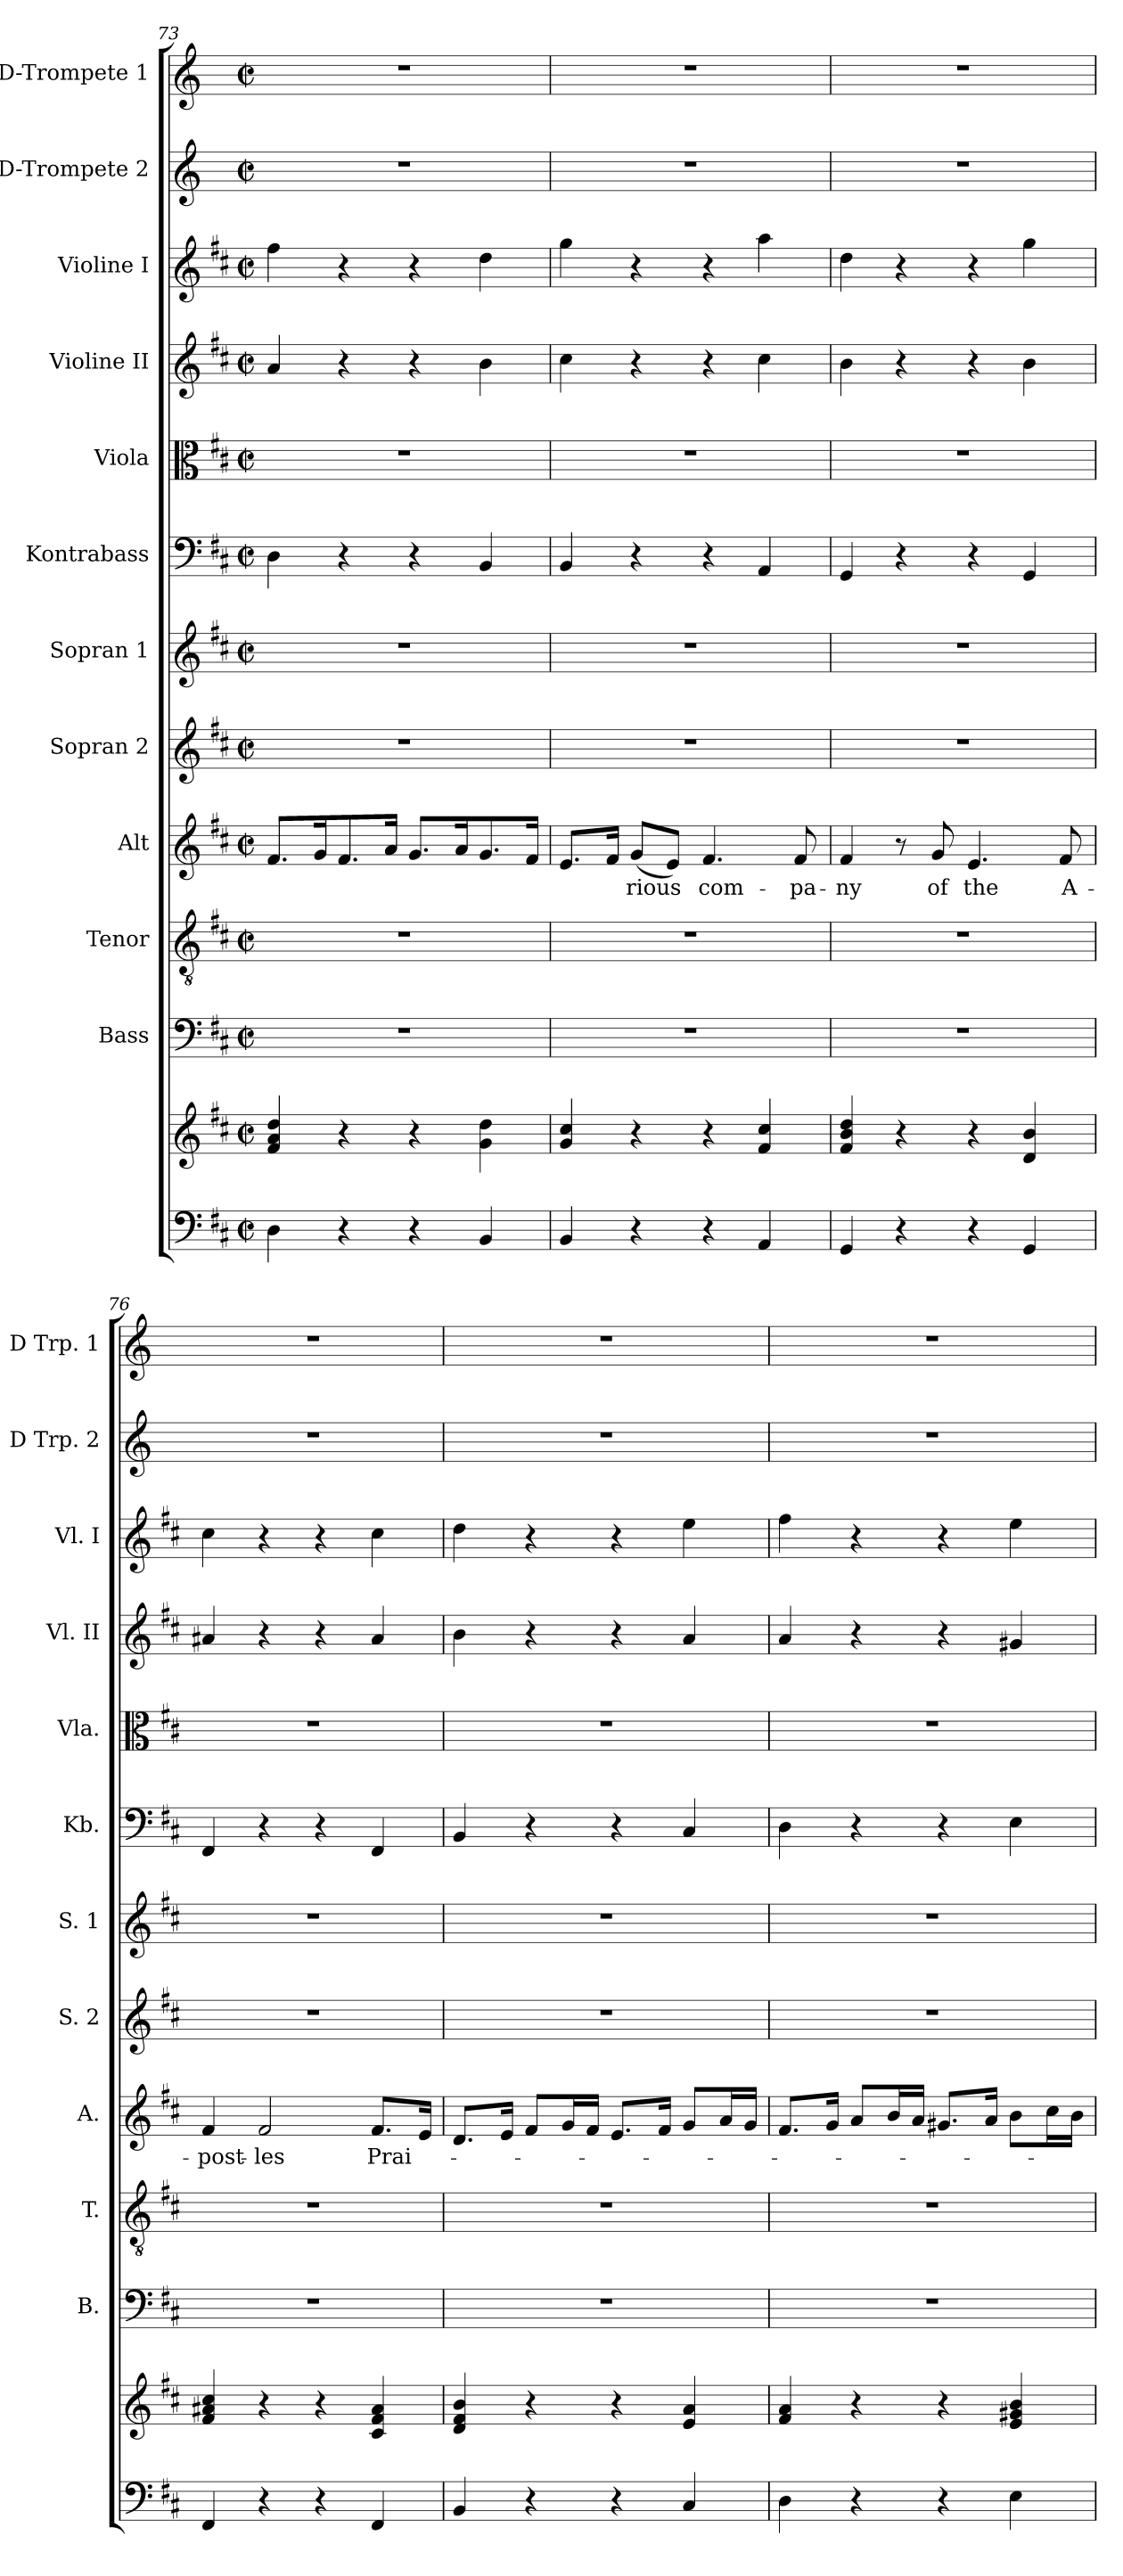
**kern	**kern	**kern	**kern	**kern	**text	**kern	**kern	**kern	**kern	**kern	**kern	**kern	**kern
*part12	*part12	*part11	*part10	*part9	*part9	*part8	*part7	*part6	*part5	*part4	*part3	*part2	*part1
*staff13	*staff12	*staff11	*staff10	*staff9	*staff9	*staff8	*staff7	*staff6	*staff5	*staff4	*staff3	*staff2	*staff1
*	*	*I"Bass	*I"Tenor	*I"Alt	*	*I"Sopran 2	*I"Sopran 1	*I"Kontrabass	*I"Viola	*I"Violine II	*I"Violine I	*I"D-Trompete 2	*I"D-Trompete 1
*	*	*I'B.	*I'T.	*I'A.	*	*I'S. 2	*I'S. 1	*I'Kb.	*I'Vla.	*I'Vl. II	*I'Vl. I	*I'D Trp. 2	*I'D Trp. 1
*clefF4	*clefG2	*clefF4	*clefGv2	*clefG2	*	*clefG2	*clefG2	*clefF4	*clefC3	*clefG2	*clefG2	*clefG2	*clefG2
*	*	*	*	*	*	*	*	*ITrd7c12	*	*	*	*ITrd-1c-2	*ITrd-1c-2
*k[f#c#]	*k[f#c#]	*k[f#c#]	*k[f#c#]	*k[f#c#]	*	*k[f#c#]	*k[f#c#]	*k[f#c#]	*k[f#c#]	*k[f#c#]	*k[f#c#]	*k[f#c#]	*k[f#c#]
*D:	*D:	*D:	*D:	*D:	*	*D:	*D:	*D:	*D:	*D:	*D:	*D:	*D:
*M2/2	*M2/2	*M2/2	*M2/2	*M2/2	*	*M2/2	*M2/2	*M2/2	*M2/2	*M2/2	*M2/2	*M2/2	*M2/2
*met(c|)	*met(c|)	*met(c|)	*met(c|)	*met(c|)	*	*met(c|)	*met(c|)	*met(c|)	*met(c|)	*met(c|)	*met(c|)	*met(c|)	*met(c|)
=73	=73	=73	=73	=73	=73	=73	=73	=73	=73	=73	=73	=73	=73
4D\	4f#/ 4a/ 4dd/	1r	1r	8.f#/L	.	1r	1r	4DD\	1r	4a/	4ff#\	1r	1r
.	.	.	.	16g/k	.	.	.	.	.	.	.	.	.
4r	4r	.	.	8.f#/	.	.	.	4r	.	4r	4r	.	.
.	.	.	.	16a/Jk	.	.	.	.	.	.	.	.	.
4r	4r	.	.	8.g/L	.	.	.	4r	.	4r	4r	.	.
.	.	.	.	16a/k	.	.	.	.	.	.	.	.	.
4BB/	4g\ 4dd\	.	.	8.g/	.	.	.	4BBB/	.	4b\	4dd\	.	.
.	.	.	.	16f#/Jk	.	.	.	.	.	.	.	.	.
=74	=74	=74	=74	=74	=74	=74	=74	=74	=74	=74	=74	=74	=74
4BB/	4g/ 4cc#/	1r	1r	8.e/L	.	1r	1r	4BBB/	1r	4cc#\	4gg\	1r	1r
.	.	.	.	16f#/Jk	.	.	.	.	.	.	.	.	.
!	!	!	!	!	!LO:LY:b	!	!	!	!	!	!	!	!
4r	4r	.	.	(<8g/L	-rious	.	.	4r	.	4r	4r	.	.
.	.	.	.	8e/J)	.	.	.	.	.	.	.	.	.
!	!	!	!	!	!LO:LY:b	!	!	!	!	!	!	!	!
4r	4r	.	.	4.f#/	com-	.	.	4r	.	4r	4r	.	.
4AA/	4f#/ 4cc#/	.	.	.	.	.	.	4AAA/	.	4cc#\	4aa\	.	.
!	!	!	!	!	!LO:LY:b	!	!	!	!	!	!	!	!
.	.	.	.	8f#/	-pa-	.	.	.	.	.	.	.	.
!!LO:PB:g=z
=75	=75	=75	=75	=75	=75	=75	=75	=75	=75	=75	=75	=75	=75
!	!	!	!	!	!LO:LY:b	!	!	!	!	!	!	!	!
4GG/	4f#/ 4b/ 4dd/	1r	1r	4f#/	-ny	1r	1r	4GGG/	1r	4b\	4dd\	1r	1r
4r	4r	.	.	8r	.	.	.	4r	.	4r	4r	.	.
!	!	!	!	!	!LO:LY:b	!	!	!	!	!	!	!	!
.	.	.	.	8g/	of	.	.	.	.	.	.	.	.
!	!	!	!	!	!LO:LY:b	!	!	!	!	!	!	!	!
4r	4r	.	.	4.e/	the	.	.	4r	.	4r	4r	.	.
4GG/	4d/ 4b/	.	.	.	.	.	.	4GGG/	.	4b\	4gg\	.	.
!	!	!	!	!	!LO:LY:b	!	!	!	!	!	!	!	!
.	.	.	.	8f#/	A-	.	.	.	.	.	.	.	.
=76	=76	=76	=76	=76	=76	=76	=76	=76	=76	=76	=76	=76	=76
!	!	!	!	!	!LO:LY:b	!	!	!	!	!	!	!	!
4FF#/	4f#/ 4a#X/ 4cc#/	1r	1r	4f#/	-post-	1r	1r	4FFF#/	1r	4a#X/	4cc#\	1r	1r
!	!	!	!	!	!LO:LY:b	!	!	!	!	!	!	!	!
4r	4r	.	.	2f#/	-les	.	.	4r	.	4r	4r	.	.
4r	4r	.	.	.	.	.	.	4r	.	4r	4r	.	.
!	!	!	!	!	!LO:LY:b	!	!	!	!	!	!	!	!
4FF#/	4c#/ 4f#/ 4a#/	.	.	8.f#/L	Prai-	.	.	4FFF#/	.	4a#/	4cc#\	.	.
.	.	.	.	16e/Jk	.	.	.	.	.	.	.	.	.
=77	=77	=77	=77	=77	=77	=77	=77	=77	=77	=77	=77	=77	=77
4BB/	4d/ 4f#/ 4b/	1r	1r	8.d/L	.	1r	1r	4BBB/	1r	4b\	4dd\	1r	1r
.	.	.	.	16e/Jk	.	.	.	.	.	.	.	.	.
4r	4r	.	.	8f#/L	.	.	.	4r	.	4r	4r	.	.
.	.	.	.	16g/L	.	.	.	.	.	.	.	.	.
.	.	.	.	16f#/JJ	.	.	.	.	.	.	.	.	.
4r	4r	.	.	8.e/L	.	.	.	4r	.	4r	4r	.	.
.	.	.	.	16f#/Jk	.	.	.	.	.	.	.	.	.
4C#/	4e/ 4a/	.	.	8g/L	.	.	.	4CC#/	.	4a/	4ee\	.	.
.	.	.	.	16a/L	.	.	.	.	.	.	.	.	.
.	.	.	.	16g/JJ	.	.	.	.	.	.	.	.	.
=78	=78	=78	=78	=78	=78	=78	=78	=78	=78	=78	=78	=78	=78
4D\	4f#/ 4a/	1r	1r	8.f#/L	.	1r	1r	4DD\	1r	4a/	4ff#\	1r	1r
.	.	.	.	16g/Jk	.	.	.	.	.	.	.	.	.
4r	4r	.	.	8a/L	.	.	.	4r	.	4r	4r	.	.
.	.	.	.	16b/L	.	.	.	.	.	.	.	.	.
.	.	.	.	16a/JJ	.	.	.	.	.	.	.	.	.
4r	4r	.	.	8.g#X/L	.	.	.	4r	.	4r	4r	.	.
.	.	.	.	16a/Jk	.	.	.	.	.	.	.	.	.
4E\	4e/ 4g#X/ 4b/	.	.	8b\L	.	.	.	4EE\	.	4g#X/	4ee\	.	.
.	.	.	.	16cc#\L	.	.	.	.	.	.	.	.	.
.	.	.	.	16b\JJ	.	.	.	.	.	.	.	.	.
=	=	=	=	=	=	=	=	=	=	=	=	=	=
*-	*-	*-	*-	*-	*-	*-	*-	*-	*-	*-	*-	*-	*-
